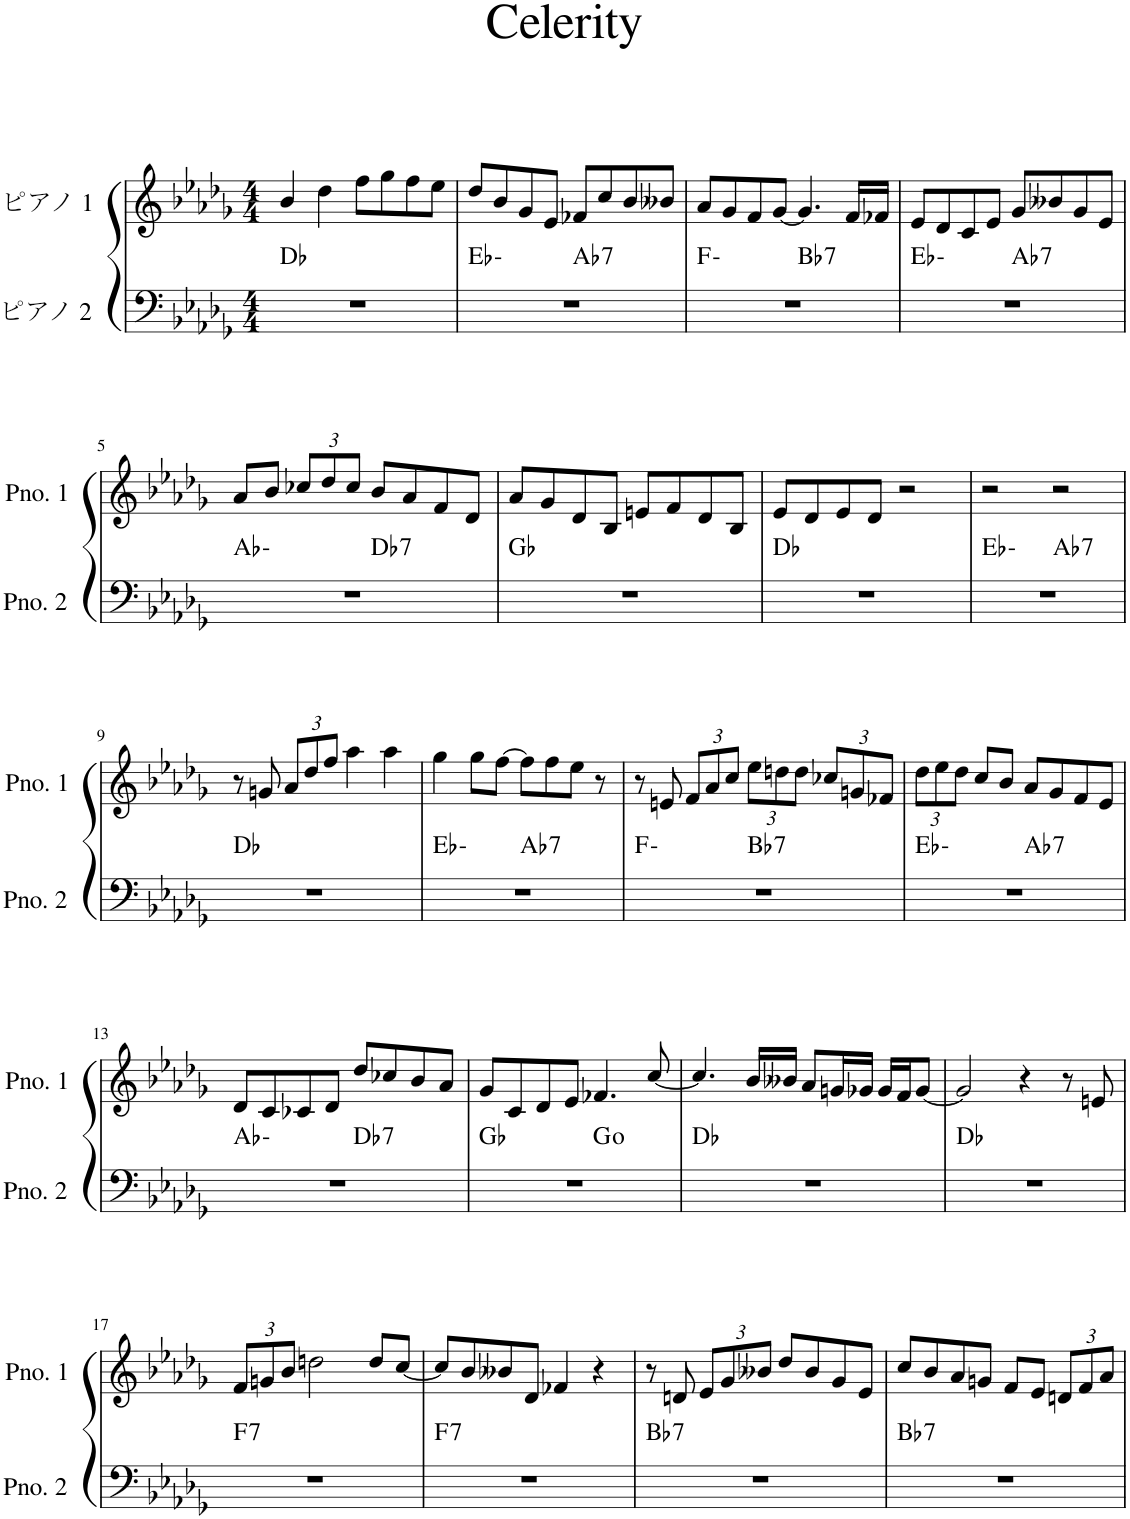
**kern	**harte	**kern
*part2	*part2	*part1
*staff2	*	*staff1
*I"ピアノ 2	*	*I"ピアノ 1
*clefF4	*	*clefG2
*k[b-e-a-d-g-]	*	*k[b-e-a-d-g-]
*M4/4	*	*M4/4
=1	=1	=1
1r	Db:maj	4b-/
.	.	4dd-\
.	.	8ff\L
.	.	8gg-\
.	.	8ff\
.	.	8ee-\J
=2	=2	=2
*^	*	*
1r	2ryy	Eb:min	8dd-/L
.	.	.	8b-/
.	.	.	8g-/
.	.	.	8e-/J
!	!	!LO:H:kt=7	!
.	2ryy	Ab:7	8f-X/L
.	.	.	8cc/
.	.	.	8b-/
.	.	.	8b--X/J
=3	=3	=3	=3
1r	2ryy	F:min	8a-/L
.	.	.	8g-/
.	.	.	8f/
.	.	.	[8g-/J
!	!	!LO:H:kt=7	!
.	2ryy	Bb:7	4.g-/]
.	.	.	16f/LL
.	.	.	16f-X/JJ
=4	=4	=4	=4
1r	2ryy	Eb:min	8e-/L
.	.	.	8d-/
.	.	.	8c/
.	.	.	8e-/J
!	!	!LO:H:kt=7	!
.	2ryy	Ab:7	8g-/L
.	.	.	8b--X/
.	.	.	8g-/
.	.	.	8e-/J
!!LO:LB:g=z
=5	=5	=5	=5
1r	2ryy	Ab:min	8a-/L
.	.	.	8b-/J
*	*	*	*Xbrackettup
.	.	.	12cc-X/L
.	.	.	12dd-/
.	.	.	12cc-/J
!	!	!LO:H:kt=7	!
.	2ryy	Db:7	8b-/L
.	.	.	8a-/
.	.	.	8f/
.	.	.	8d-/J
*v	*v	*	*
=6	=6	=6
1r	Gb:maj	8a-/L
.	.	8g-/
.	.	8d-/
.	.	8B-/J
.	.	8en/L
.	.	8f/
.	.	8d-/
.	.	8B-/J
=7	=7	=7
1r	Db:maj	8e-/L
.	.	8d-/
.	.	8e-/
.	.	8d-/J
.	.	2r
=8	=8	=8
*^	*	*
1r	2ryy	Eb:min	2r
!	!	!LO:H:kt=7	!
.	2ryy	Ab:7	2r
*v	*v	*	*
!!LO:LB:g=z
=9	=9	=9
1r	Db:maj	8r
.	.	8gn/
.	.	12a-/L
.	.	12dd-/
.	.	12ff/J
.	.	4aa-\
.	.	4aa-\
=10	=10	=10
*^	*	*
1r	2ryy	Eb:min	4gg-\
.	.	.	8gg-\L
.	.	.	[8ff\J
!	!	!LO:H:kt=7	!
.	2ryy	Ab:7	8ff\L]
.	.	.	8ff\
.	.	.	8ee-\J
.	.	.	8r
=11	=11	=11	=11
1r	2ryy	F:min	8r
.	.	.	8en/
.	.	.	12f/L
.	.	.	12a-/
.	.	.	12cc/J
!	!	!LO:H:kt=7	!
.	2ryy	Bb:7	12ee-\L
.	.	.	12ddn\
.	.	.	12dd\J
.	.	.	12cc-X/L
.	.	.	12gn/
.	.	.	12f-X/J
=12	=12	=12	=12
1r	2ryy	Eb:min	12dd-\L
.	.	.	12ee-\
.	.	.	12dd-\J
.	.	.	8cc/L
.	.	.	8b-/J
!	!	!LO:H:kt=7	!
.	2ryy	Ab:7	8a-/L
.	.	.	8g-/
.	.	.	8f/
.	.	.	8e-/J
!!LO:LB:g=z
=13	=13	=13	=13
1r	2ryy	Ab:min	8d-/L
.	.	.	8c/
.	.	.	8c-X/
.	.	.	8d-/J
!	!	!LO:H:kt=7	!
.	2ryy	Db:7	8dd-/L
.	.	.	8cc-X/
.	.	.	8b-/
.	.	.	8a-/J
=14	=14	=14	=14
1r	2ryy	Gb:maj	8g-/L
.	.	.	8c/
.	.	.	8d-/
.	.	.	8e-/J
.	2ryy	G:dim	4.f-X/
.	.	.	[8cc/
*v	*v	*	*
=15	=15	=15
1r	Db:maj	4.cc/]
.	.	16b-/LL
.	.	16b--X/JJ
.	.	8a-/L
.	.	16gn/L
.	.	16g-X/JJ
.	.	16g-/LL
.	.	16f/J
.	.	[8g-/J
=16	=16	=16
1r	Db:maj	2g-/]
.	.	4r
.	.	8r
.	.	8en/
!!LO:LB:g=z
=17	=17	=17
!	!LO:H:kt=7	!
1r	F:7	12f/L
.	.	12gn/
.	.	12b-/J
.	.	2ddn\
.	.	8dd/L
.	.	[8cc/J
=18	=18	=18
!	!LO:H:kt=7	!
1r	F:7	8cc/L]
.	.	8b-/
.	.	8b--X/
.	.	8d-/J
.	.	4f-X/
.	.	4r
=19	=19	=19
!	!LO:H:kt=7	!
1r	Bb:7	8r
.	.	8dn/
.	.	12e-/L
.	.	12g-/
.	.	12b--X/J
.	.	8dd-/L
.	.	8b--/
.	.	8g-/
.	.	8e-/J
=20	=20	=20
!	!LO:H:kt=7	!
1r	Bb:7	8cc/L
.	.	8b-/
.	.	8a-/
.	.	8gn/J
.	.	8f/L
.	.	8e-/J
.	.	12dn/L
.	.	12f/
.	.	12a-/J
=	=	=
*-	*-	*-
